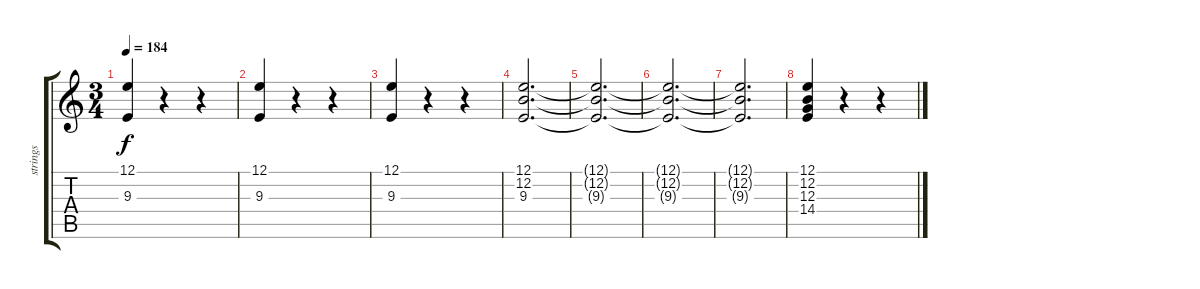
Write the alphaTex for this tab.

\track ("strings" "strings") {instrument viola}
\staff {score tabs}
\tuning (E4 B3 G3 D3 A2 E2) {hide}
\ts (3 4)
\tempo 184
\clef g2
\ks c
(12.1 9.3).4{dy f} r.4 r.4 |
(12.1 9.3).4 r.4 r.4 |
(12.1 9.3).4 r.4 r.4 |
(12.1 12.2 9.3).2{d} |
(12.1{t} 12.2{t} 9.3{t}).2{d} |
(12.1{t} 12.2{t} 9.3{t}).2{d} |
(12.1{t} 12.2{t} 9.3{t}).2{d} |
(12.1 12.2 12.3 14.4).4 r.4 r.4
